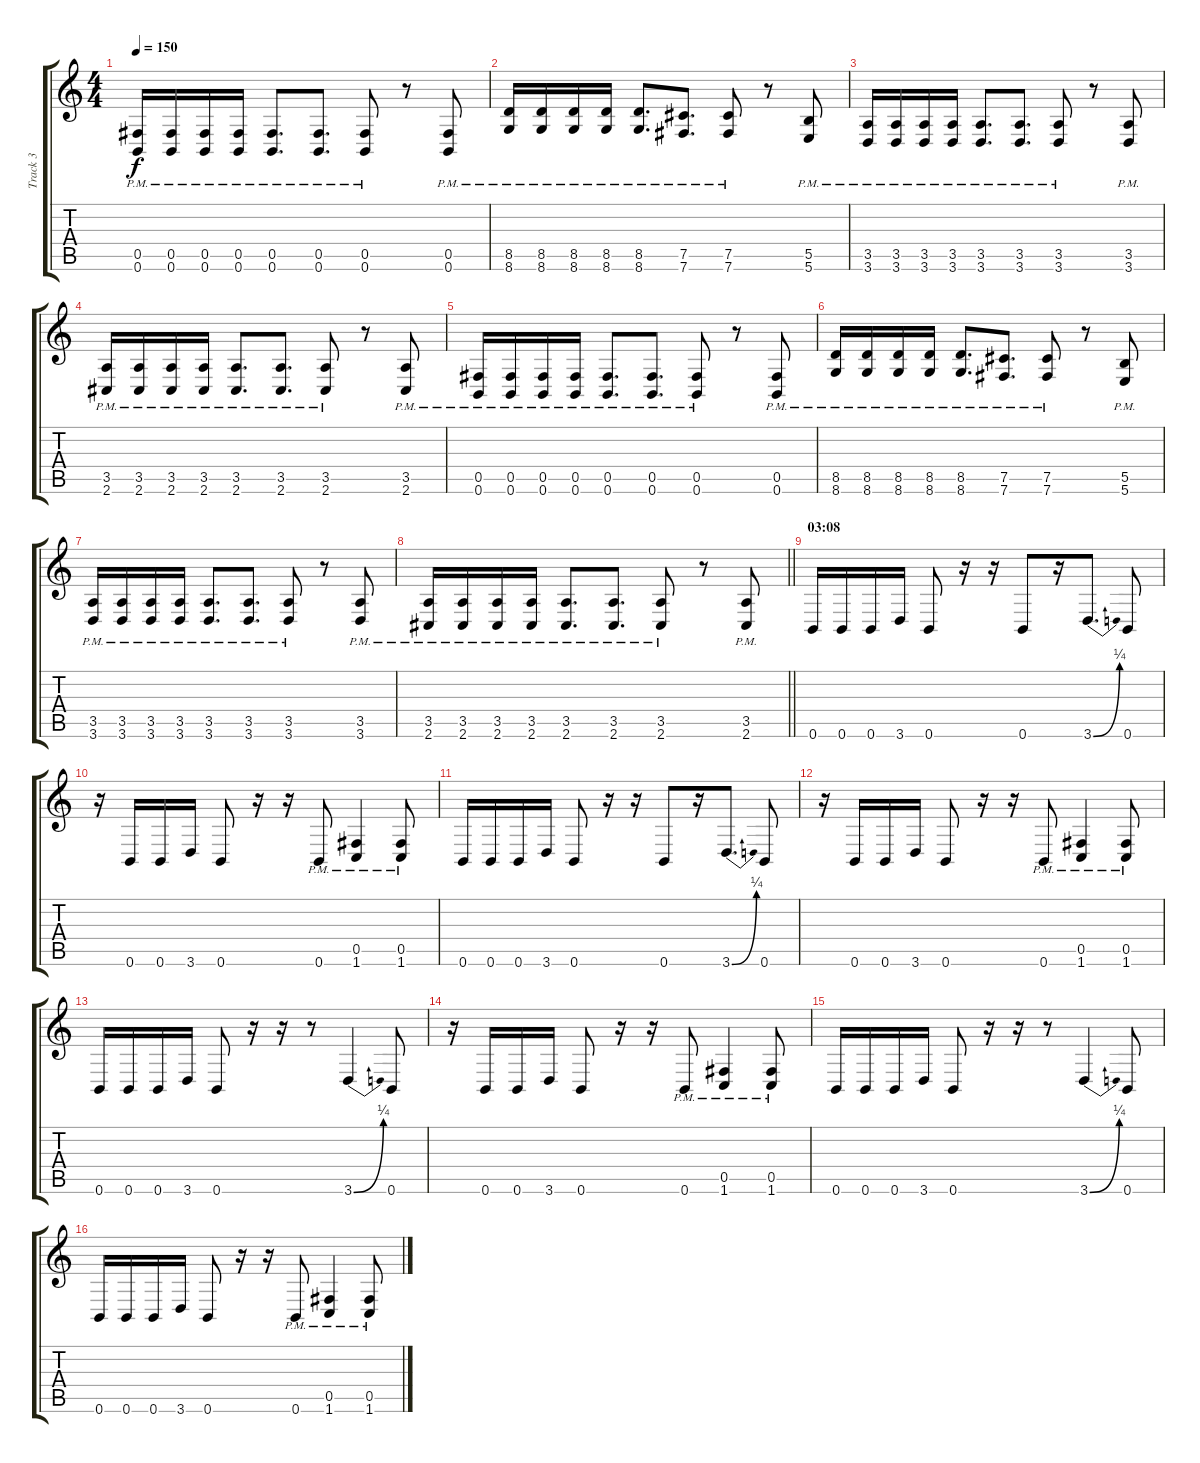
\track ("Track 3" "Track 3") {instrument overdrivenguitar}
\staff {score tabs}
\tuning (Db4 Ab3 E3 B2 Gb2 B1) {hide}
\ts (4 4)
\tempo 150
\clef g2
\ks c
(0.5{pm} 0.6{pm}).16{dy f} (0.5{pm} 0.6{pm}).16 (0.5{pm} 0.6{pm}).16 (0.5{pm} 0.6{pm}).16 (0.5{pm} 0.6{pm}).8{d} (0.5{pm} 0.6{pm}).8{d} (0.5{pm} 0.6{pm}).8 r.8 (0.5{pm} 0.6{pm}).8 |
(8.5{pm} 8.6{pm}).16 (8.5{pm} 8.6{pm}).16 (8.5{pm} 8.6{pm}).16 (8.5{pm} 8.6{pm}).16 (8.5{pm} 8.6{pm}).8{d} (7.5{pm} 7.6{pm}).8{d} (7.5{pm} 7.6{pm}).8 r.8 (5.5{pm} 5.6{pm}).8 |
(3.5{pm} 3.6{pm}).16 (3.5{pm} 3.6{pm}).16 (3.5{pm} 3.6{pm}).16 (3.5{pm} 3.6{pm}).16 (3.5{pm} 3.6{pm}).8{d} (3.5{pm} 3.6{pm}).8{d} (3.5{pm} 3.6{pm}).8 r.8 (3.5{pm} 3.6{pm}).8 |
(3.5{pm} 2.6{pm}).16 (3.5{pm} 2.6{pm}).16 (3.5{pm} 2.6{pm}).16 (3.5{pm} 2.6{pm}).16 (3.5{pm} 2.6{pm}).8{d} (3.5{pm} 2.6{pm}).8{d} (3.5{pm} 2.6{pm}).8 r.8 (3.5{pm} 2.6{pm}).8 |
(0.5{pm} 0.6{pm}).16 (0.5{pm} 0.6{pm}).16 (0.5{pm} 0.6{pm}).16 (0.5{pm} 0.6{pm}).16 (0.5{pm} 0.6{pm}).8{d} (0.5{pm} 0.6{pm}).8{d} (0.5{pm} 0.6{pm}).8 r.8 (0.5{pm} 0.6{pm}).8 |
(8.5{pm} 8.6{pm}).16 (8.5{pm} 8.6{pm}).16 (8.5{pm} 8.6{pm}).16 (8.5{pm} 8.6{pm}).16 (8.5{pm} 8.6{pm}).8{d} (7.5{pm} 7.6{pm}).8{d} (7.5{pm} 7.6{pm}).8 r.8 (5.5{pm} 5.6{pm}).8 |
(3.5{pm} 3.6{pm}).16 (3.5{pm} 3.6{pm}).16 (3.5{pm} 3.6{pm}).16 (3.5{pm} 3.6{pm}).16 (3.5{pm} 3.6{pm}).8{d} (3.5{pm} 3.6{pm}).8{d} (3.5{pm} 3.6{pm}).8 r.8 (3.5{pm} 3.6{pm}).8 |
\barLineRight lightlight
(3.5{pm} 2.6{pm}).16 (3.5{pm} 2.6{pm}).16 (3.5{pm} 2.6{pm}).16 (3.5{pm} 2.6{pm}).16 (3.5{pm} 2.6{pm}).8{d} (3.5{pm} 2.6{pm}).8{d} (3.5{pm} 2.6{pm}).8 r.8 (3.5{pm} 2.6{pm}).8 |
\section ("" "03:08")
0.6.16 0.6.16 0.6.16 3.6.16 0.6.8 r.16 r.16 0.6.8 r.16 3.6{be (bend 0 0 60 1)}.8{d} 0.6.8 |
r.16 0.6.16 0.6.16 3.6.16 0.6.8 r.16 r.16 0.6{pm}.8 (0.5{pm} 1.6{pm}).4 (0.5{pm} 1.6{pm}).8 |
0.6.16 0.6.16 0.6.16 3.6.16 0.6.8 r.16 r.16 0.6.8 r.16 3.6{be (bend 0 0 60 1)}.8{d} 0.6.8 |
r.16 0.6.16 0.6.16 3.6.16 0.6.8 r.16 r.16 0.6{pm}.8 (0.5{pm} 1.6{pm}).4 (0.5{pm} 1.6{pm}).8 |
0.6.16 0.6.16 0.6.16 3.6.16 0.6.8 r.16 r.16 r.8 3.6{be (bend 0 0 60 1)}.4 0.6.8 |
r.16 0.6.16 0.6.16 3.6.16 0.6.8 r.16 r.16 0.6{pm}.8 (0.5{pm} 1.6{pm}).4 (0.5{pm} 1.6{pm}).8 |
0.6.16 0.6.16 0.6.16 3.6.16 0.6.8 r.16 r.16 r.8 3.6{be (bend 0 0 60 1)}.4 0.6.8 |
0.6.16 0.6.16 0.6.16 3.6.16 0.6.8 r.16 r.16 0.6{pm}.8 (0.5{pm} 1.6{pm}).4 (0.5{pm} 1.6{pm}).8
